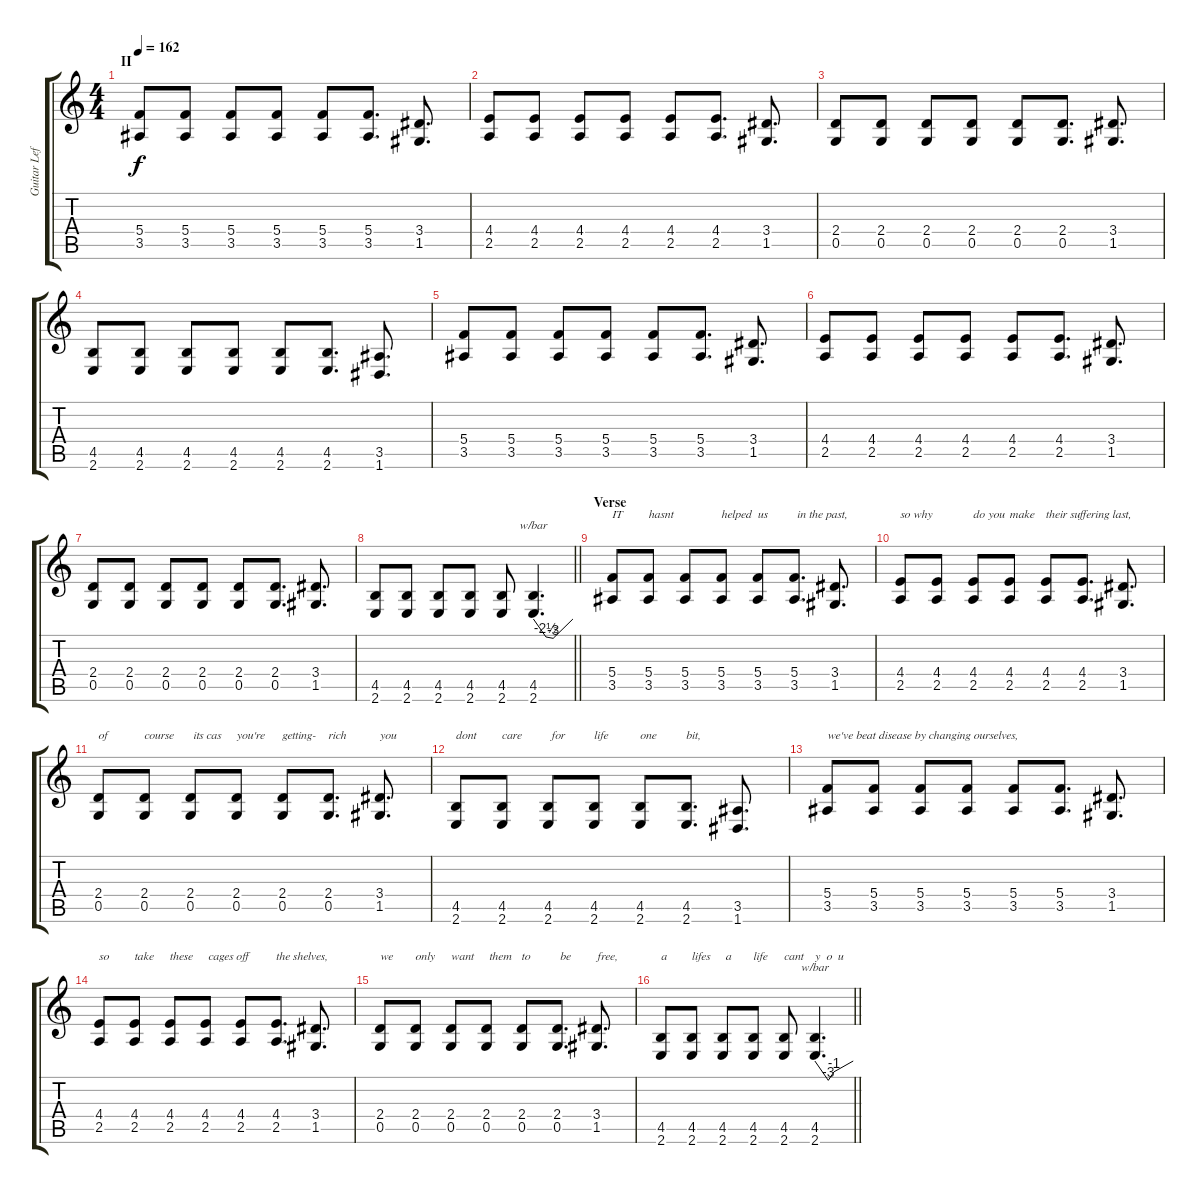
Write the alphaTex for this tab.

\track ("Guitar Left" "Guitar Lef") {instrument distortionguitar}
\staff {score tabs}
\tuning (D4 A3 F3 C3 G2 D2) {hide}
\ts (4 4)
\section ("" "II")
\tempo 162
\clef g2
\ks c
(5.4 3.5).8{dy f} (5.4 3.5).8 (5.4 3.5).8 (5.4 3.5).8 (5.4 3.5).8 (5.4 3.5).8{d} (3.4 1.5).8{d} |
(4.4 2.5).8 (4.4 2.5).8 (4.4 2.5).8 (4.4 2.5).8 (4.4 2.5).8 (4.4 2.5).8{d} (3.4 1.5).8{d} |
(2.4 0.5).8 (2.4 0.5).8 (2.4 0.5).8 (2.4 0.5).8 (2.4 0.5).8 (2.4 0.5).8{d} (3.4 1.5).8{d} |
(4.5 2.6).8 (4.5 2.6).8 (4.5 2.6).8 (4.5 2.6).8 (4.5 2.6).8 (4.5 2.6).8{d} (3.5 1.6).8{d} |
(5.4 3.5).8 (5.4 3.5).8 (5.4 3.5).8 (5.4 3.5).8 (5.4 3.5).8 (5.4 3.5).8{d} (3.4 1.5).8{d} |
(4.4 2.5).8 (4.4 2.5).8 (4.4 2.5).8 (4.4 2.5).8 (4.4 2.5).8 (4.4 2.5).8{d} (3.4 1.5).8{d} |
(2.4 0.5).8 (2.4 0.5).8 (2.4 0.5).8 (2.4 0.5).8 (2.4 0.5).8 (2.4 0.5).8{d} (3.4 1.5).8{d} |
\barLineRight lightlight
(4.5 2.6).8 (4.5 2.6).8 (4.5 2.6).8 (4.5 2.6).8 (4.5 2.6).8 (4.5 2.6).4{d tbe (custom default 0 0 19 -10 30 -12 60 0)} |
\section ("" "Verse")
(5.4 3.5).8{txt "IT "} (5.4 3.5).8{txt "hasnt "} (5.4 3.5).8 (5.4 3.5).8{txt "helped "} (5.4 3.5).8{txt "us"} (5.4 3.5).8{d txt " in the past,"} (3.4 1.5).8{d} |
(4.4 2.5).8{txt "so why "} (4.4 2.5).8 (4.4 2.5).8{txt "do you "} (4.4 2.5).8{txt "make "} (4.4 2.5).8{txt "their suffering last,"} (4.4 2.5).8{d} (3.4 1.5).8{d} |
(2.4 0.5).8{txt "of "} (2.4 0.5).8{txt "course"} (2.4 0.5).8{txt " its cas "} (2.4 0.5).8{txt "you're "} (2.4 0.5).8{txt "getting-"} (2.4 0.5).8{d txt "rich "} (3.4 1.5).8{d txt "you"} |
(4.5 2.6).8{txt "dont "} (4.5 2.6).8{txt "care"} (4.5 2.6).8{txt " for "} (4.5 2.6).8{txt "life "} (4.5 2.6).8{txt "one "} (4.5 2.6).8{d txt "bit,"} (3.5 1.6).8{d} |
(5.4 3.5).8{txt "we've beat disease by changing ourselves,"} (5.4 3.5).8 (5.4 3.5).8 (5.4 3.5).8 (5.4 3.5).8 (5.4 3.5).8{d} (3.4 1.5).8{d} |
(4.4 2.5).8{txt "so "} (4.4 2.5).8{txt "take "} (4.4 2.5).8{txt "these"} (4.4 2.5).8{txt " cages off "} (4.4 2.5).8 (4.4 2.5).8{d txt "the shelves,"} (3.4 1.5).8{d} |
(2.4 0.5).8{txt "we "} (2.4 0.5).8{txt "only "} (2.4 0.5).8{txt "want"} (2.4 0.5).8{txt " them "} (2.4 0.5).8{txt "to"} (2.4 0.5).8{d txt " be "} (3.4 1.5).8{d txt "free,"} |
\barLineRight lightlight
(4.5 2.6).8{txt "a "} (4.5 2.6).8{txt "lifes"} (4.5 2.6).8{txt " a "} (4.5 2.6).8{txt "life "} (4.5 2.6).8{txt "cant "} (4.5 2.6).4{d tbe (custom default 0 0 21 -12 30 -4 60 0) txt "y  o  u "}
